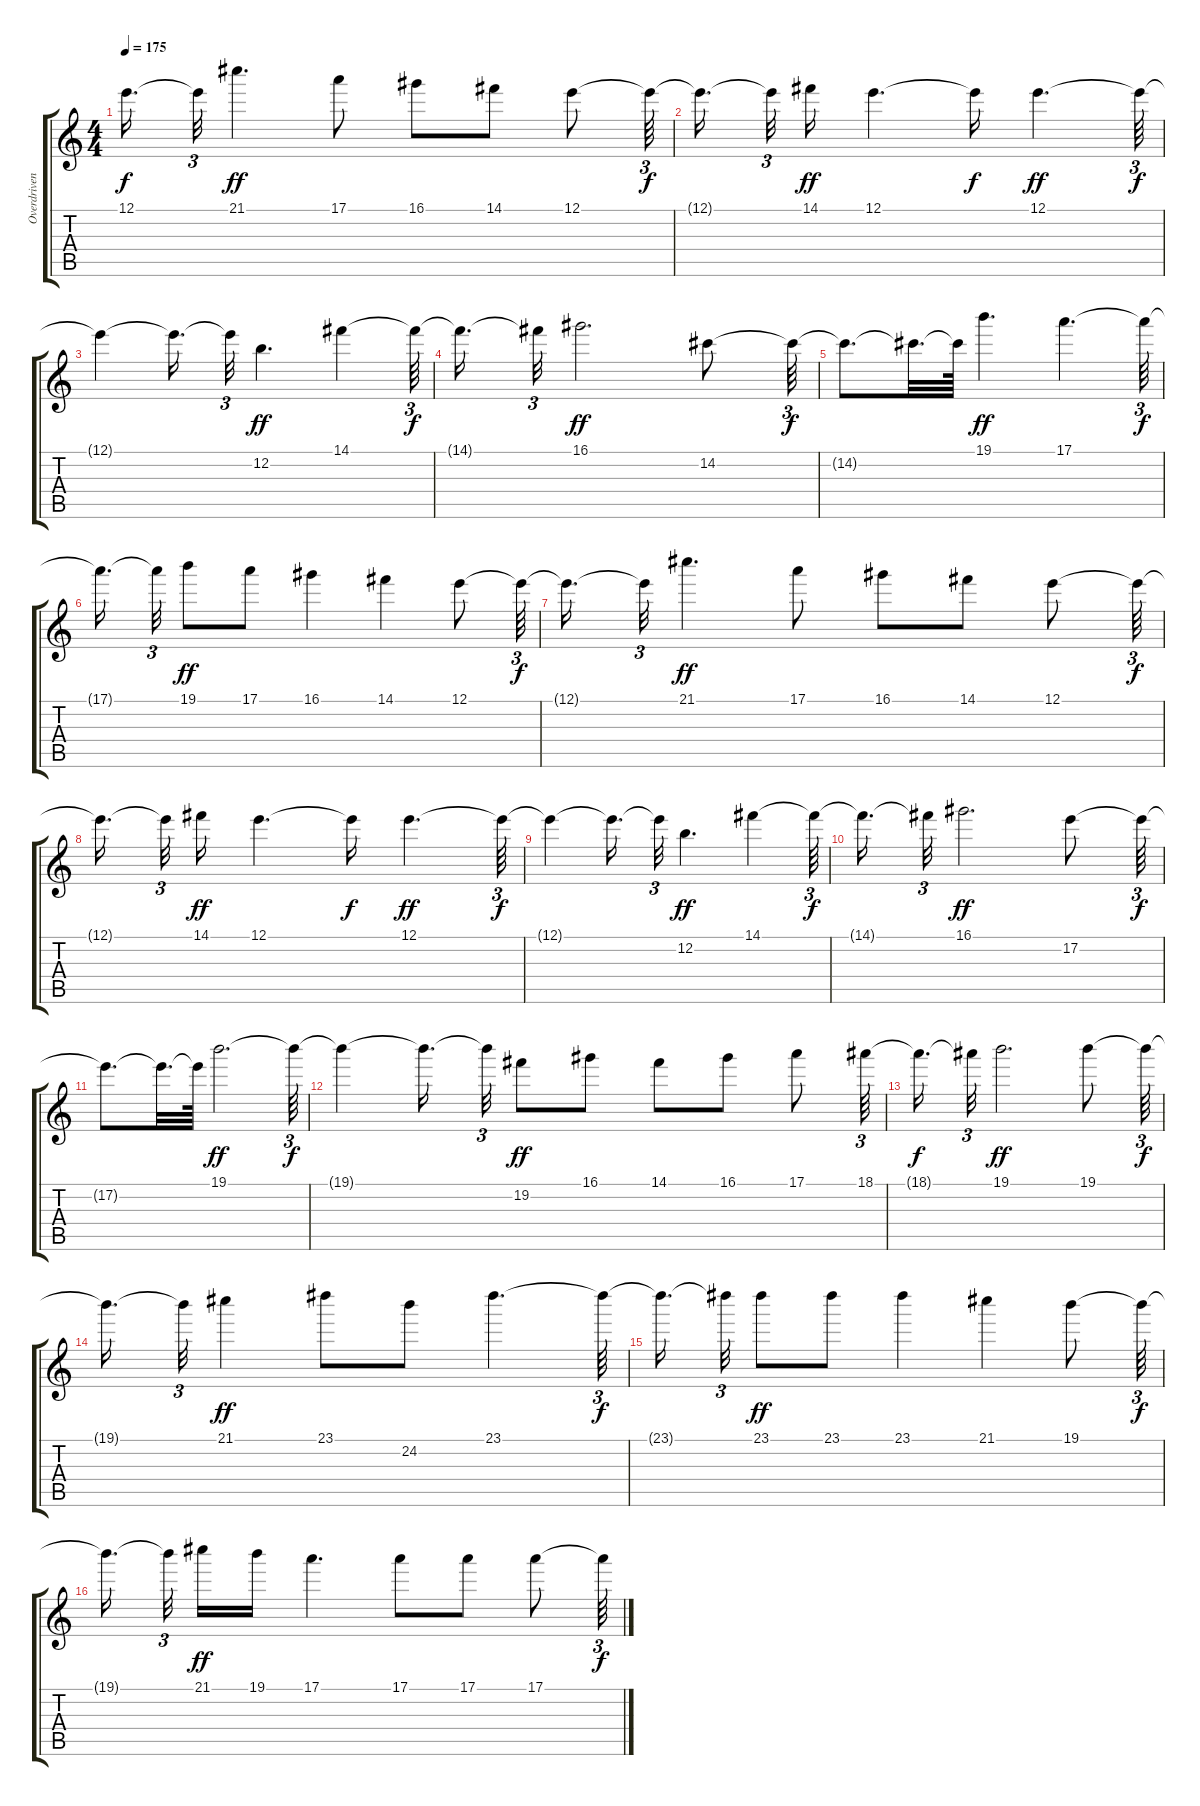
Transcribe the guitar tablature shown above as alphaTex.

\track ("Overdriven Guitar Neck P/up." "Overdriven") {instrument overdrivenguitar}
\staff {score tabs}
\tuning (E4 B3 G3 D3 A2 E2) {hide}
\ts (4 4)
\tempo 175
\clef g2
\ks c
12.1{t}.16{d dy f} 12.1{t}.32{tu (3 2)} 21.1.4{d dy ff} 17.1.8 16.1.8 14.1.8 12.1.8 12.1{t}.64{tu (3 2) dy f} |
12.1{t}.16{d beam splitsecondary} 12.1{t}.32{tu (3 2)} 14.1.16{dy ff} 12.1.4{d} 12.1{t}.16{dy f} 12.1.4{d dy ff} 12.1{t}.64{tu (3 2) dy f} |
12.1{t}.4 12.1{t}.16{d} 12.1{t}.32{tu (3 2)} 12.2.4{d dy ff} 14.1.4 14.1{t}.64{tu (3 2) dy f} |
14.1{t}.16{d} 14.1{t}.32{tu (3 2)} 16.1.2{d dy ff} 14.2.8 14.2{t}.64{tu (3 2) dy f} |
14.2{t}.8{d} 14.2{t}.32{d} 14.2{t}.64 19.1.4{d dy ff} 17.1.4{d} 17.1{t}.64{tu (3 2) dy f} |
17.1{t}.16{d beam splitsecondary} 17.1{t}.32{tu (3 2)} 19.1.8{dy ff} 17.1.8 16.1.4 14.1.4 12.1.8 12.1{t}.64{tu (3 2) dy f} |
12.1{t}.16{d} 12.1{t}.32{tu (3 2)} 21.1.4{d dy ff} 17.1.8 16.1.8 14.1.8 12.1.8 12.1{t}.64{tu (3 2) dy f} |
12.1{t}.16{d beam splitsecondary} 12.1{t}.32{tu (3 2)} 14.1.16{dy ff} 12.1.4{d} 12.1{t}.16{dy f} 12.1.4{d dy ff} 12.1{t}.64{tu (3 2) dy f} |
12.1{t}.4 12.1{t}.16{d} 12.1{t}.32{tu (3 2)} 12.2.4{d dy ff} 14.1.4 14.1{t}.64{tu (3 2) dy f} |
14.1{t}.16{d} 14.1{t}.32{tu (3 2)} 16.1.2{d dy ff} 17.2.8 17.2{t}.64{tu (3 2) dy f} |
17.2{t}.8{d} 17.2{t}.32{d} 17.2{t}.64 19.1.2{d dy ff} 19.1{t}.64{tu (3 2) dy f} |
19.1{t}.4 19.1{t}.16{d beam splitsecondary} 19.1{t}.32{tu (3 2)} 19.2.8{dy ff} 16.1.8 14.1.8 16.1.8 17.1.8 18.1.64{tu (3 2)} |
18.1{t}.16{d dy f} 18.1{t}.32{tu (3 2)} 19.1.2{d dy ff} 19.1.8 19.1{t}.64{tu (3 2) dy f} |
19.1{t}.16{d} 19.1{t}.32{tu (3 2)} 21.1.4{dy ff} 23.1.8 24.2.8 23.1.4{d} 23.1{t}.64{tu (3 2) dy f} |
23.1{t}.16{d beam splitsecondary} 23.1{t}.32{tu (3 2)} 23.1.8{dy ff} 23.1.8 23.1.4 21.1.4 19.1.8 19.1{t}.64{tu (3 2) dy f} |
19.1{t}.16{d beam splitsecondary} 19.1{t}.32{tu (3 2) beam splitsecondary} 21.1.16{dy ff} 19.1.16 17.1.4{d} 17.1.8 17.1.8 17.1.8 17.1{t}.64{tu (3 2) dy f}
